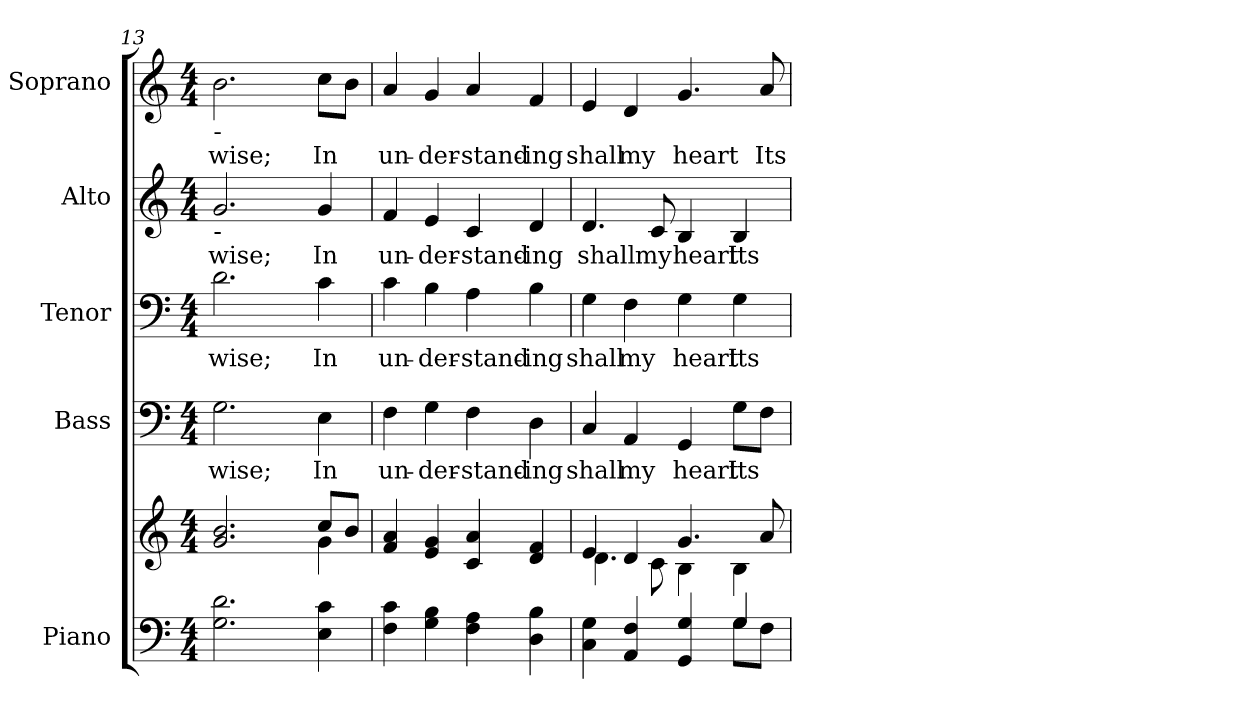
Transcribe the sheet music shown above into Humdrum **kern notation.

**kern	**kern	**kern	**text	**kern	**text	**kern	**text	**kern	**text
*part5	*part5	*part4	*part4	*part3	*part3	*part2	*part2	*part1	*part1
*staff6	*staff5	*staff4	*staff4	*staff3	*staff3	*staff2	*staff2	*staff1	*staff1
*I"Piano	*	*I"Bass	*	*I"Tenor	*	*I"Alto	*	*I"Soprano	*
*I'Pno.	*	*I'B.	*	*I'T.	*	*I'A.	*	*I'S.	*
!!LO:PB:g=z
*clefF4	*clefG2	*clefF4	*	*clefF4	*	*clefG2	*	*clefG2	*
*k[]	*k[]	*k[]	*	*k[]	*	*k[]	*	*k[]	*
*C:	*C:	*C:	*	*C:	*	*C:	*	*C:	*
*M4/4	*M4/4	*M4/4	*	*M4/4	*	*M4/4	*	*M4/4	*
=13	=13	=13	=13	=13	=13	=13	=13	=13	=13
*	*^	*	*	*	*	*	*	*	*
!	!	!	!	!LO:LY:b:color=#000000	!	!	!	!	!	!
!	!	!	!	!	!	!LO:LY:b:color=#000000	!	!	!	!
!	!	!	!	!	!	!	!	!LO:LY:b:color=#000000	!	!
!	!	!	!	!	!	!	!	!	!LO:TX:b:t=-	!
!	!	!	!	!	!	!	!LO:TX:b:t=-	!	!	!
!	!	!	!	!	!	!	!	!	!	!LO:LY:b:color=#000000
2.Gi\ 2.di	2.gi/ 2.bi	2ryy	2.Gi\	wise;	2.di\	wise;	2.gi/	wise;	2.bi\	wise;
.	.	4ryy	.	.	.	.	.	.	.	.
!	!	!	!	!LO:LY:b:color=#000000	!	!	!	!	!	!
!	!	!	!	!	!	!LO:LY:b:color=#000000	!	!	!	!
!	!	!	!	!	!	!	!	!LO:LY:b:color=#000000	!	!
!	!	!	!	!	!	!	!	!	!	!LO:LY:b:color=#000000
4Ei\ 4ci	8cci/L	4gi\	4Ei\	In	4ci\	In	4gi/	In	8cci\L	In
.	8bi/J	.	.	.	.	.	.	.	8bi\J	.
*	*v	*v	*	*	*	*	*	*	*	*
=14	=14	=14	=14	=14	=14	=14	=14	=14	=14
!	!	!	!LO:LY:b:color=#000000	!	!	!	!	!	!
!	!	!	!	!	!LO:LY:b:color=#000000	!	!	!	!
!	!	!	!	!	!	!	!LO:LY:b:color=#000000	!	!
!	!	!	!	!	!	!	!	!	!LO:LY:b:color=#000000
4Fi\ 4ci	4fi/ 4ai	4Fi\	un-	4ci\	un-	4fi/	un-	4ai/	un-
!	!	!	!LO:LY:b:color=#000000	!	!	!	!	!	!
!	!	!	!	!	!LO:LY:b:color=#000000	!	!	!	!
!	!	!	!	!	!	!	!LO:LY:b:color=#000000	!	!
!	!	!	!	!	!	!	!	!	!LO:LY:b:color=#000000
4Gi\ 4Bi	4ei/ 4gi	4Gi\	-der-	4Bi\	-der-	4ei/	-der-	4gi/	-der-
!	!	!	!LO:LY:b:color=#000000	!	!	!	!	!	!
!	!	!	!	!	!LO:LY:b:color=#000000	!	!	!	!
!	!	!	!	!	!	!	!LO:LY:b:color=#000000	!	!
!	!	!	!	!	!	!	!	!	!LO:LY:b:color=#000000
4Fi\ 4Ai	4ci/ 4ai	4Fi\	-stand-	4Ai\	-stand-	4ci/	-stand-	4ai/	-stand-
!	!	!	!LO:LY:b:color=#000000	!	!	!	!	!	!
!	!	!	!	!	!LO:LY:b:color=#000000	!	!	!	!
!	!	!	!	!	!	!	!LO:LY:b:color=#000000	!	!
!	!	!	!	!	!	!	!	!	!LO:LY:b:color=#000000
4Di\ 4Bi	4di/ 4fi	4Di\	-ing	4Bi\	-ing	4di/	-ing	4fi/	-ing
=15	=15	=15	=15	=15	=15	=15	=15	=15	=15
*^	*^	*	*	*	*	*	*	*	*
!	!	!	!	!	!LO:LY:b:color=#000000	!	!	!	!	!	!
!	!	!	!	!	!	!	!LO:LY:b:color=#000000	!	!	!	!
!	!	!	!	!	!	!	!	!	!LO:LY:b:color=#000000	!	!
!	!	!	!	!	!	!	!	!	!	!	!LO:LY:b:color=#000000
4Ci\ 4Gi	2ryy	4ei/	4.di\	4Ci/	shall	4Gi\	shall	4.di/	shall	4ei/	shall
!	!	!	!	!	!LO:LY:b:color=#000000	!	!	!	!	!	!
!	!	!	!	!	!	!	!LO:LY:b:color=#000000	!	!	!	!
!	!	!	!	!	!	!	!	!	!	!	!LO:LY:b:color=#000000
4AAi/ 4Fi	.	4di/	.	4AAi/	my	4Fi\	my	.	.	4di/	my
!	!	!	!	!	!	!	!	!	!LO:LY:b:color=#000000	!	!
.	.	.	8ci\	.	.	.	.	8ci/	my	.	.
!	!	!	!	!	!LO:LY:b:color=#000000	!	!	!	!	!	!
!	!	!	!	!	!	!	!LO:LY:b:color=#000000	!	!	!	!
!	!	!	!	!	!	!	!	!	!LO:LY:b:color=#000000	!	!
!	!	!	!	!	!	!	!	!	!	!	!LO:LY:b:color=#000000
4GGi/ 4Gi	4ryy	4.gi/	4Bi\	4GGi/	heart	4Gi\	heart	4Bi/	heart	4.gi/	heart
!	!	!	!	!	!LO:LY:b:color=#000000	!	!	!	!	!	!
!	!	!	!	!	!	!	!LO:LY:b:color=#000000	!	!	!	!
!	!	!	!	!	!	!	!	!	!LO:LY:b:color=#000000	!	!
4Gi/	8Gi\L	.	4Bi\	8Gi\L	Its	4Gi\	Its	4Bi/	Its	.	.
!	!	!	!	!	!	!	!	!	!	!	!LO:LY:b:color=#000000
.	8Fi\J	8ai/	.	8Fi\J	.	.	.	.	.	8ai/	Its
*v	*v	*	*	*	*	*	*	*	*	*	*
*	*v	*v	*	*	*	*	*	*	*	*
=	=	=	=	=	=	=	=	=	=
*-	*-	*-	*-	*-	*-	*-	*-	*-	*-
